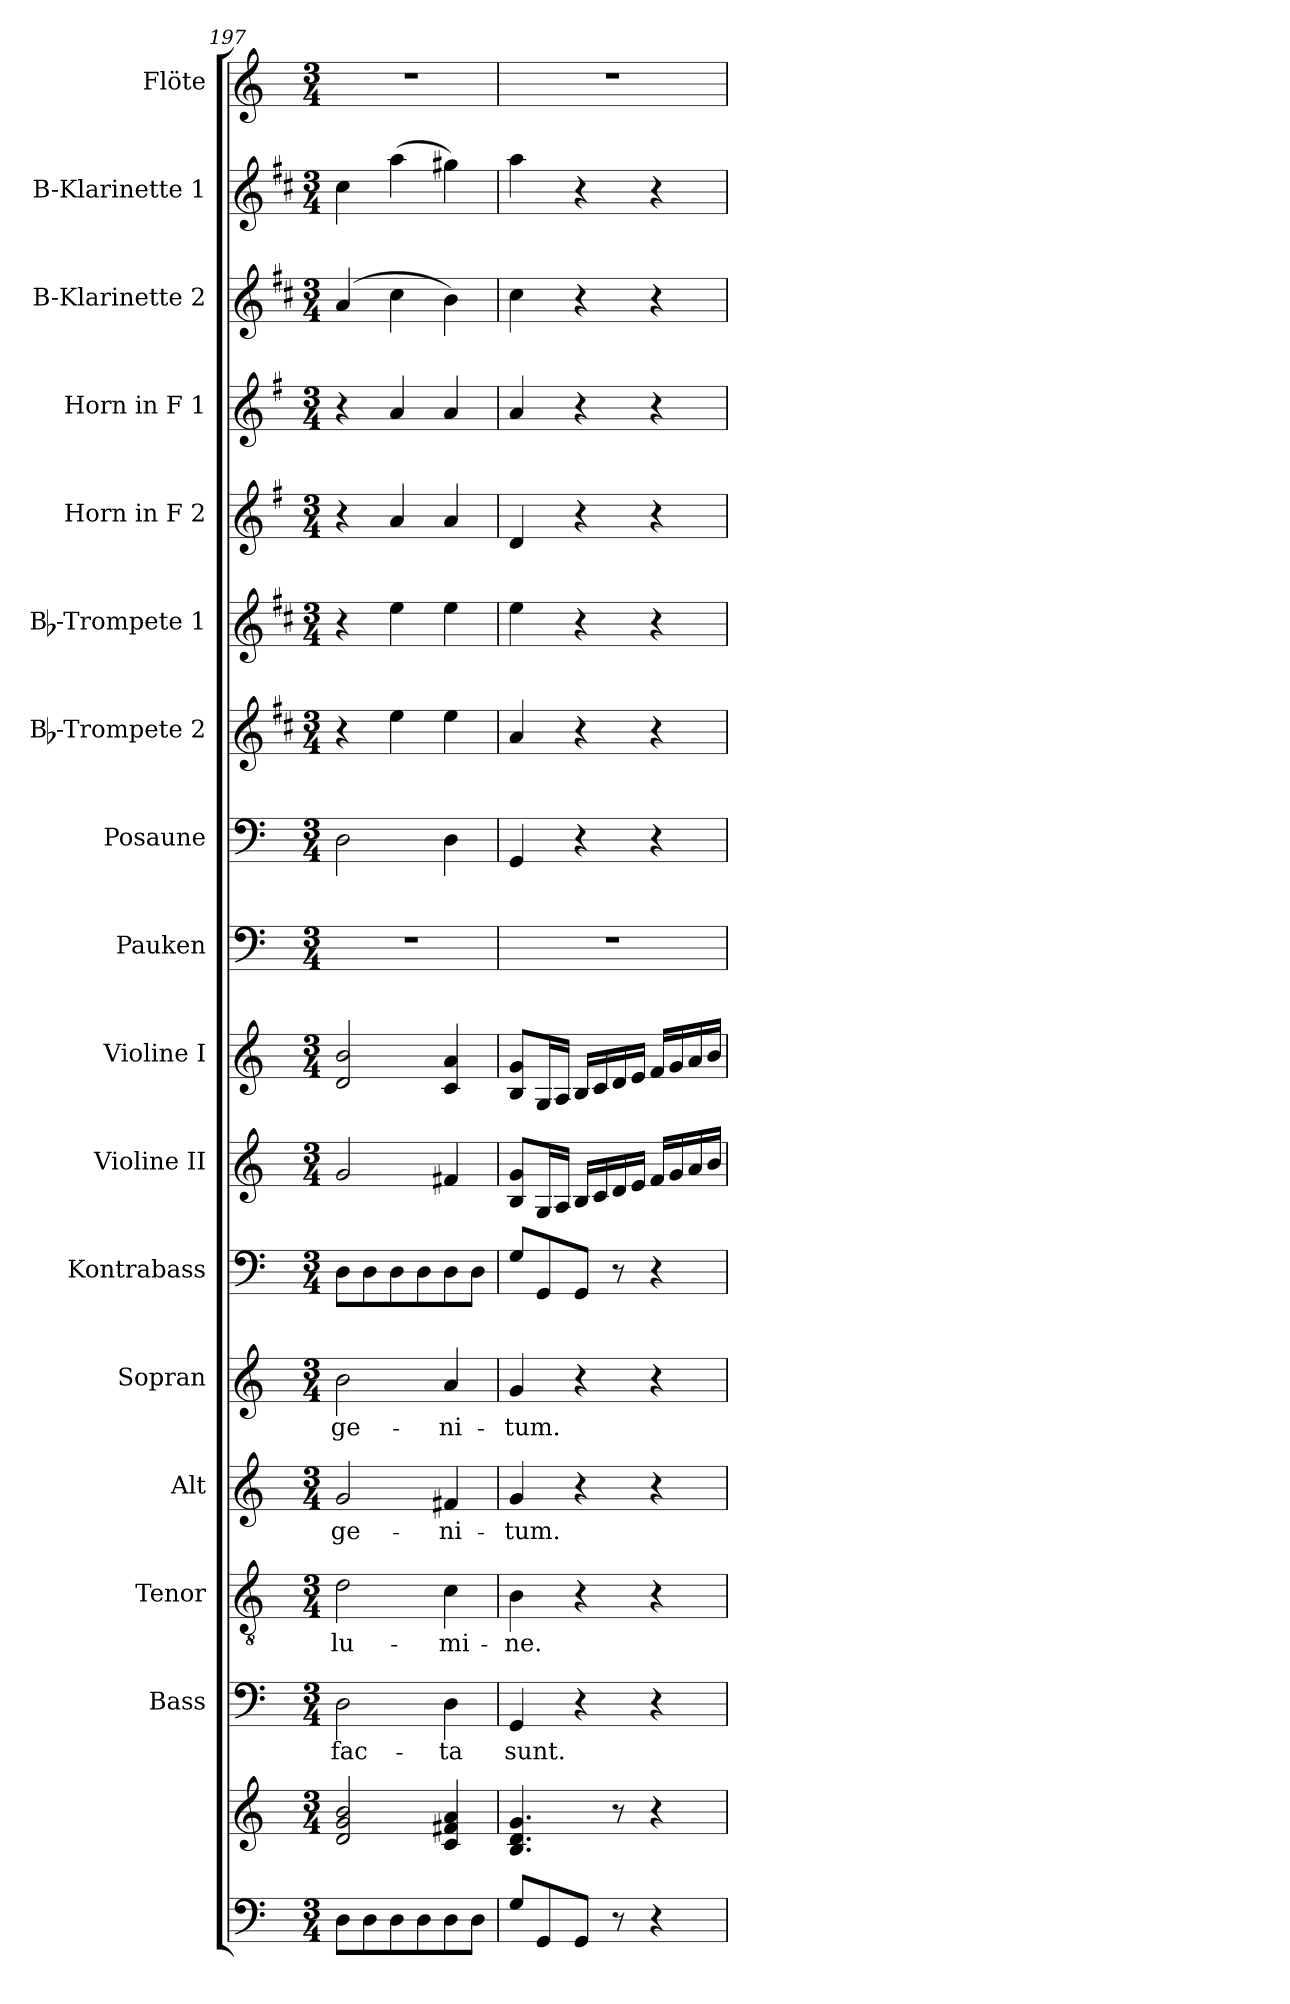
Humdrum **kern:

**kern	**kern	**kern	**text	**kern	**text	**kern	**text	**kern	**text	**kern	**kern	**kern	**kern	**kern	**kern	**kern	**kern	**kern	**kern	**kern	**kern
*part17	*part17	*part16	*part16	*part15	*part15	*part14	*part14	*part13	*part13	*part12	*part11	*part10	*part9	*part8	*part7	*part6	*part5	*part4	*part3	*part2	*part1
*staff18	*staff17	*staff16	*staff16	*staff15	*staff15	*staff14	*staff14	*staff13	*staff13	*staff12	*staff11	*staff10	*staff9	*staff8	*staff7	*staff6	*staff5	*staff4	*staff3	*staff2	*staff1
*	*	*I"Bass	*	*I"Tenor	*	*I"Alt	*	*I"Sopran	*	*I"Kontrabass	*I"Violine II	*I"Violine I	*I"Pauken	*I"Posaune	*I"Bb-Trompete 2	*I"Bb-Trompete 1	*I"Horn in F 2	*I"Horn in F 1	*I"B-Klarinette 2	*I"B-Klarinette 1	*I"Flöte
*	*	*I'B.	*	*I'T.	*	*I'A.	*	*I'S.	*	*I'Kb.	*I'Vl. II	*I'Vl. I	*I'Pk.	*I'Pos.	*I'Bb Trp. 2	*I'Bb Trp. 1	*I'Hrn. 2	*I'Hrn. 1	*I'B Kl. 2	*I'B Kl. 1	*I'Fl.
*clefF4	*clefG2	*clefF4	*	*clefGv2	*	*clefG2	*	*clefG2	*	*clefF4	*clefG2	*clefG2	*clefF4	*clefF4	*clefG2	*clefG2	*clefG2	*clefG2	*clefG2	*clefG2	*clefG2
*	*	*	*	*	*	*	*	*	*	*ITrd7c12	*	*	*	*	*ITrd1c2	*ITrd1c2	*ITrd4c7	*ITrd4c7	*ITrd1c2	*ITrd1c2	*
*k[]	*k[]	*k[]	*	*k[]	*	*k[]	*	*k[]	*	*k[]	*k[]	*k[]	*k[]	*k[]	*k[]	*k[]	*k[]	*k[]	*k[]	*k[]	*k[]
*C:	*C:	*C:	*	*C:	*	*C:	*	*C:	*	*C:	*C:	*C:	*C:	*C:	*C:	*C:	*C:	*C:	*C:	*C:	*C:
*M3/4	*M3/4	*M3/4	*	*M3/4	*	*M3/4	*	*M3/4	*	*M3/4	*M3/4	*M3/4	*M3/4	*M3/4	*M3/4	*M3/4	*M3/4	*M3/4	*M3/4	*M3/4	*M3/4
=197	=197	=197	=197	=197	=197	=197	=197	=197	=197	=197	=197	=197	=197	=197	=197	=197	=197	=197	=197	=197	=197
!	!	!	!LO:LY:b	!	!LO:LY:b	!	!LO:LY:b	!	!LO:LY:b	!	!	!	!	!	!	!	!	!	!	!	!
8D\L	2d/ 2g/ 2b/	2D\	fac-	2d\	lu-	2g/	-ge-	2b\	-ge-	8DD\L	2g/	2d/ 2b/	2.r	2D\	4r	4r	4r	4r	(4g/	4b\	2.r
8D\	.	.	.	.	.	.	.	.	.	8DD\	.	.	.	.	.	.	.	.	.	.	.
8D\	.	.	.	.	.	.	.	.	.	8DD\	.	.	.	.	4dd\	4dd\	4d/	4d/	4b\	(>4gg\	.
8D\	.	.	.	.	.	.	.	.	.	8DD\	.	.	.	.	.	.	.	.	.	.	.
!	!	!	!LO:LY:b	!	!LO:LY:b	!	!LO:LY:b	!	!LO:LY:b	!	!	!	!	!	!	!	!	!	!	!	!
8D\	4c/ 4f#X/ 4a/	4D\	-ta	4c\	-mi-	4f#X/	-ni-	4a/	-ni-	8DD\	4f#X/	4c/ 4a/	.	4D\	4dd\	4dd\	4d/	4d/	4a\)	4ff#X\)	.
8D\J	.	.	.	.	.	.	.	.	.	8DD\J	.	.	.	.	.	.	.	.	.	.	.
=198	=198	=198	=198	=198	=198	=198	=198	=198	=198	=198	=198	=198	=198	=198	=198	=198	=198	=198	=198	=198	=198
!	!	!	!LO:LY:b	!	!LO:LY:b	!	!LO:LY:b	!	!LO:LY:b	!	!	!	!	!	!	!	!	!	!	!	!
8G/L	4.B/ 4.d/ 4.g/	4GG/	sunt.	4B\	-ne.	4g/	-tum.	4g/	-tum.	8GG/L	8B/ 8g/L	8B/ 8g/L	2.r	4GG/	4g/	4dd\	4G/	4d/	4b\	4gg\	2.r
8GG/	.	.	.	.	.	.	.	.	.	8GGG/	16G/L	16G/L	.	.	.	.	.	.	.	.	.
.	.	.	.	.	.	.	.	.	.	.	16A/JJ	16A/JJ	.	.	.	.	.	.	.	.	.
8GG/J	.	4r	.	4r	.	4r	.	4r	.	8GGG/J	16B/LL	16B/LL	.	4r	4r	4r	4r	4r	4r	4r	.
.	.	.	.	.	.	.	.	.	.	.	16c/	16c/	.	.	.	.	.	.	.	.	.
8r	8r	.	.	.	.	.	.	.	.	8r	16d/	16d/	.	.	.	.	.	.	.	.	.
.	.	.	.	.	.	.	.	.	.	.	16e/JJ	16e/JJ	.	.	.	.	.	.	.	.	.
4r	4r	4r	.	4r	.	4r	.	4r	.	4r	16f/LL	16f/LL	.	4r	4r	4r	4r	4r	4r	4r	.
.	.	.	.	.	.	.	.	.	.	.	16g/	16g/	.	.	.	.	.	.	.	.	.
.	.	.	.	.	.	.	.	.	.	.	16a/	16a/	.	.	.	.	.	.	.	.	.
.	.	.	.	.	.	.	.	.	.	.	16b/JJ	16b/JJ	.	.	.	.	.	.	.	.	.
=	=	=	=	=	=	=	=	=	=	=	=	=	=	=	=	=	=	=	=	=	=
*-	*-	*-	*-	*-	*-	*-	*-	*-	*-	*-	*-	*-	*-	*-	*-	*-	*-	*-	*-	*-	*-
